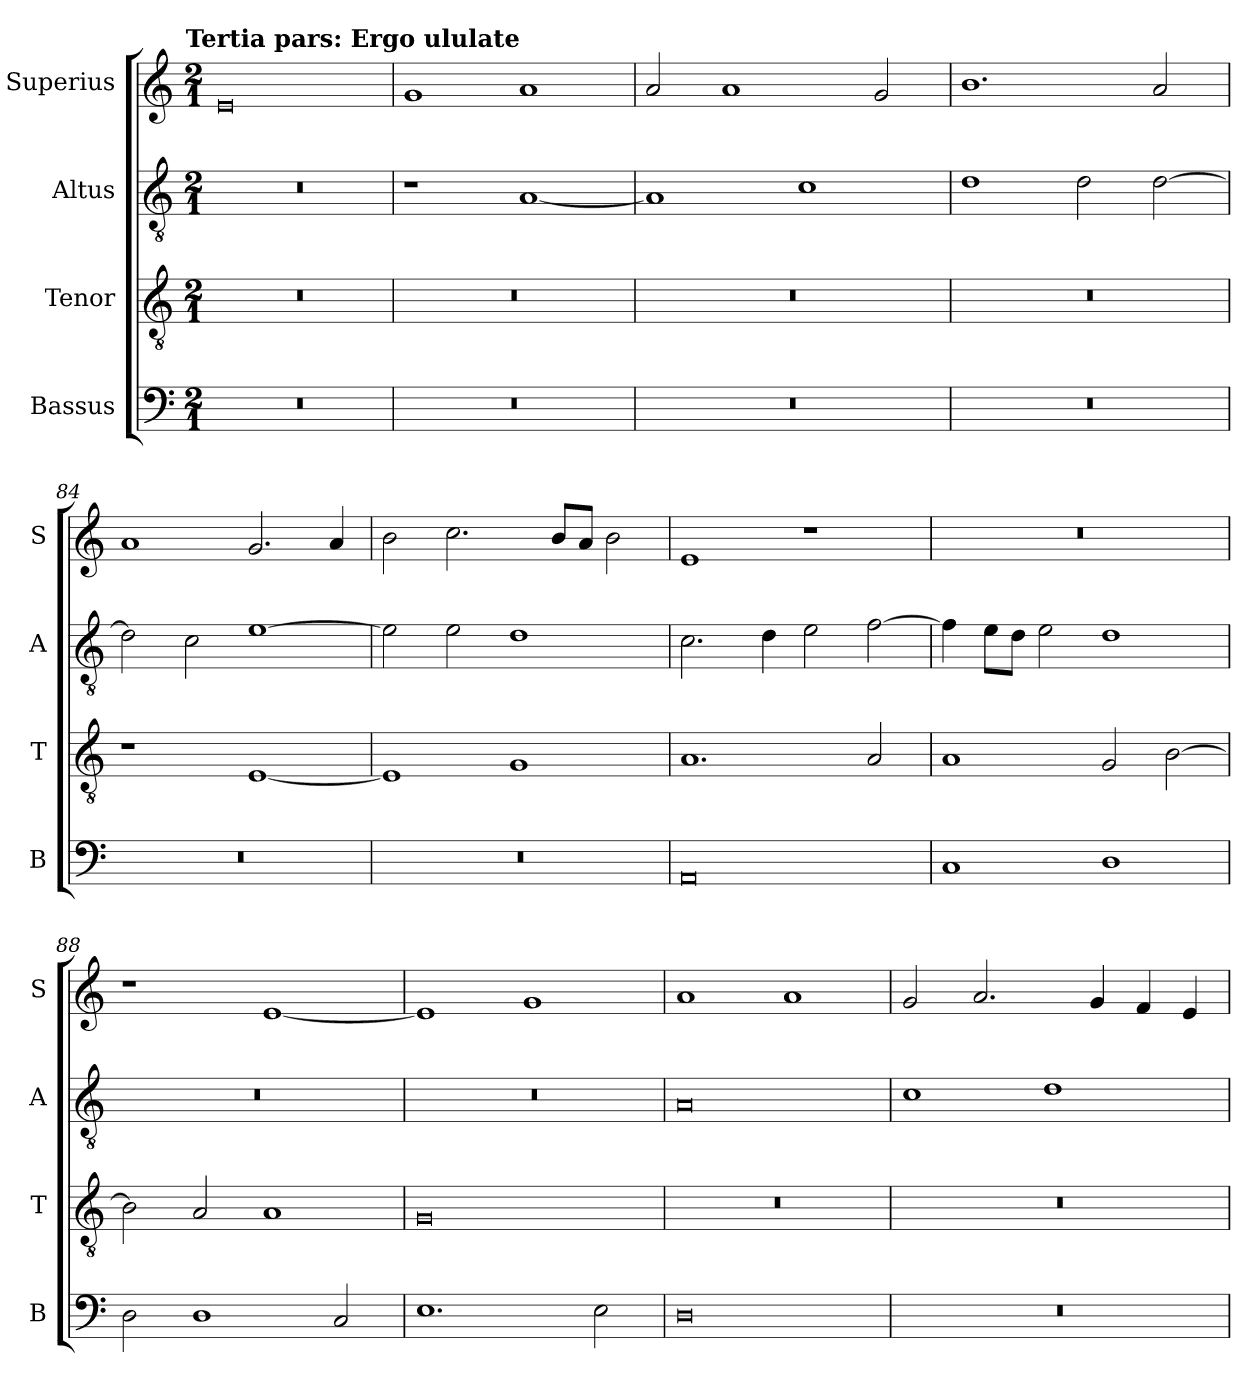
**kern	**kern	**kern	**kern
*part4	*part3	*part2	*part1
*staff4	*staff3	*staff2	*staff1
*I"Bassus	*I"Tenor	*I"Altus	*I"Superius
*I'B	*I'T	*I'A	*I'S
*clefF4	*clefGv2	*clefGv2	*clefG2
*k[]	*k[]	*k[]	*k[]
*C:	*C:	*C:	*C:
!!LO:TX:omd:t=Tertia pars&colon; Ergo ululate
*M2/1	*M2/1	*M2/1	*M2/1
=	=	=	=
0r	0r	0r	0e
=81	=81	=81	=81
0r	0r	1r	1g
.	.	[1A	1a
=82	=82	=82	=82
0r	0r	1A]	2a
.	.	.	1a
.	.	1c	.
.	.	.	2g
=83	=83	=83	=83
0r	0r	1d	1.b
.	.	2d	.
.	.	[2d	2a
=84	=84	=84	=84
0r	1r	2d]	1a
.	.	2c	.
.	[1E	[1e	2.g
.	.	.	4a
=85	=85	=85	=85
0r	1E]	2e]	2b
.	.	2e	2.cc
.	1G	1d	.
.	.	.	8bL
.	.	.	8aJ
.	.	.	2b
=86	=86	=86	=86
0AA	1.A	2.c	1e
.	.	4d	.
.	.	2e	1r
.	2A	[2f	.
=87	=87	=87	=87
1C	1A	4f]	0r
.	.	8eL	.
.	.	8dJ	.
.	.	2e	.
1D	2G	1d	.
.	[2B	.	.
=88	=88	=88	=88
2D	2B]	0r	1r
1D	2A	.	.
.	1A	.	[1e
2C	.	.	.
=89	=89	=89	=89
1.E	0G	0r	1e]
.	.	.	1g
2E	.	.	.
=90	=90	=90	=90
0D	0r	0A	1a
.	.	.	1a
=91	=91	=91	=91
0r	0r	1c	2g
.	.	.	2.a
.	.	1d	.
.	.	.	4g
.	.	.	4f
.	.	.	4e
=	=	=	=
*-	*-	*-	*-
